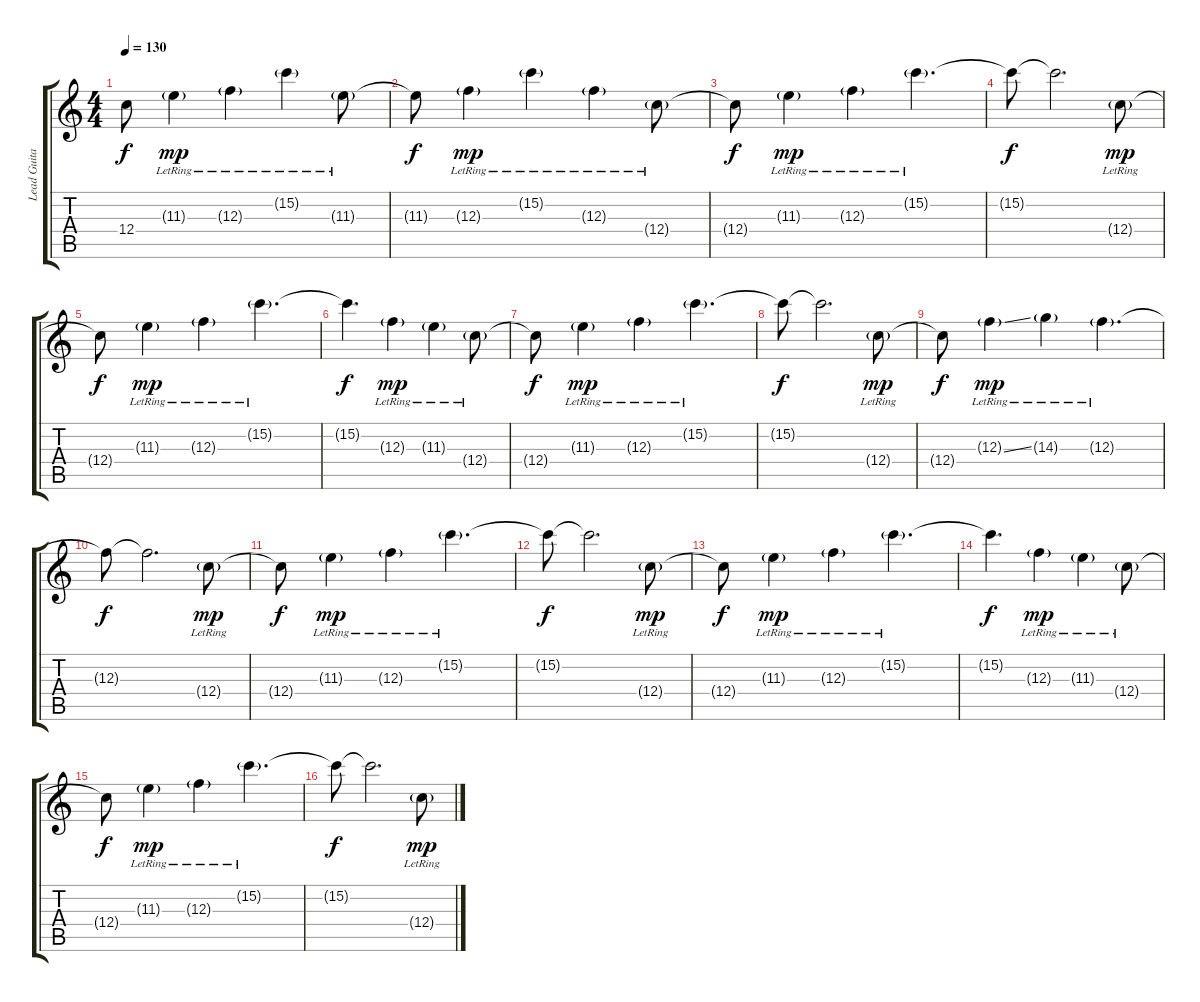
\track ("Lead Guitar" "Lead Guita") {instrument acousticguitarsteel}
\staff {score tabs}
\tuning (D4 A3 F3 C3 G2 C2) {hide}
\ts (4 4)
\tempo 130
\clef g2
\ks c
12.4{t}.8{dy f} 11.3{g lr}.4{dy mp} 12.3{g lr}.4 15.2{g lr}.4 11.3{g lr}.8 |
11.3{t}.8{dy f} 12.3{g lr}.4{dy mp} 15.2{g lr}.4 12.3{g lr}.4 12.4{g lr}.8 |
12.4{t}.8{dy f} 11.3{g lr}.4{dy mp} 12.3{g lr}.4 15.2{g lr}.4{d} |
15.2{t}.8{dy f} 15.2{t}.2{d} 12.4{g lr}.8{dy mp} |
12.4{t}.8{dy f} 11.3{g lr}.4{dy mp} 12.3{g lr}.4 15.2{g lr}.4{d} |
15.2{t}.4{d dy f} 12.3{g lr}.4{dy mp} 11.3{g lr}.4 12.4{g lr}.8 |
12.4{t}.8{dy f} 11.3{g lr}.4{dy mp} 12.3{g lr}.4 15.2{g lr}.4{d} |
15.2{t}.8{dy f} 15.2{t}.2{d} 12.4{g lr}.8{dy mp} |
12.4{t}.8{dy f} 12.3{ss g lr}.4{dy mp} 14.3{g lr}.4 12.3{g lr}.4{d} |
12.3{t}.8{dy f} 12.3{t}.2{d} 12.4{g lr}.8{dy mp} |
12.4{t}.8{dy f} 11.3{g lr}.4{dy mp} 12.3{g lr}.4 15.2{g lr}.4{d} |
15.2{t}.8{dy f} 15.2{t}.2{d} 12.4{g lr}.8{dy mp} |
12.4{t}.8{dy f} 11.3{g lr}.4{dy mp} 12.3{g lr}.4 15.2{g lr}.4{d} |
15.2{t}.4{d dy f} 12.3{g lr}.4{dy mp} 11.3{g lr}.4 12.4{g lr}.8 |
12.4{t}.8{dy f} 11.3{g lr}.4{dy mp} 12.3{g lr}.4 15.2{g lr}.4{d} |
15.2{t}.8{dy f} 15.2{t}.2{d} 12.4{g lr}.8{dy mp}
